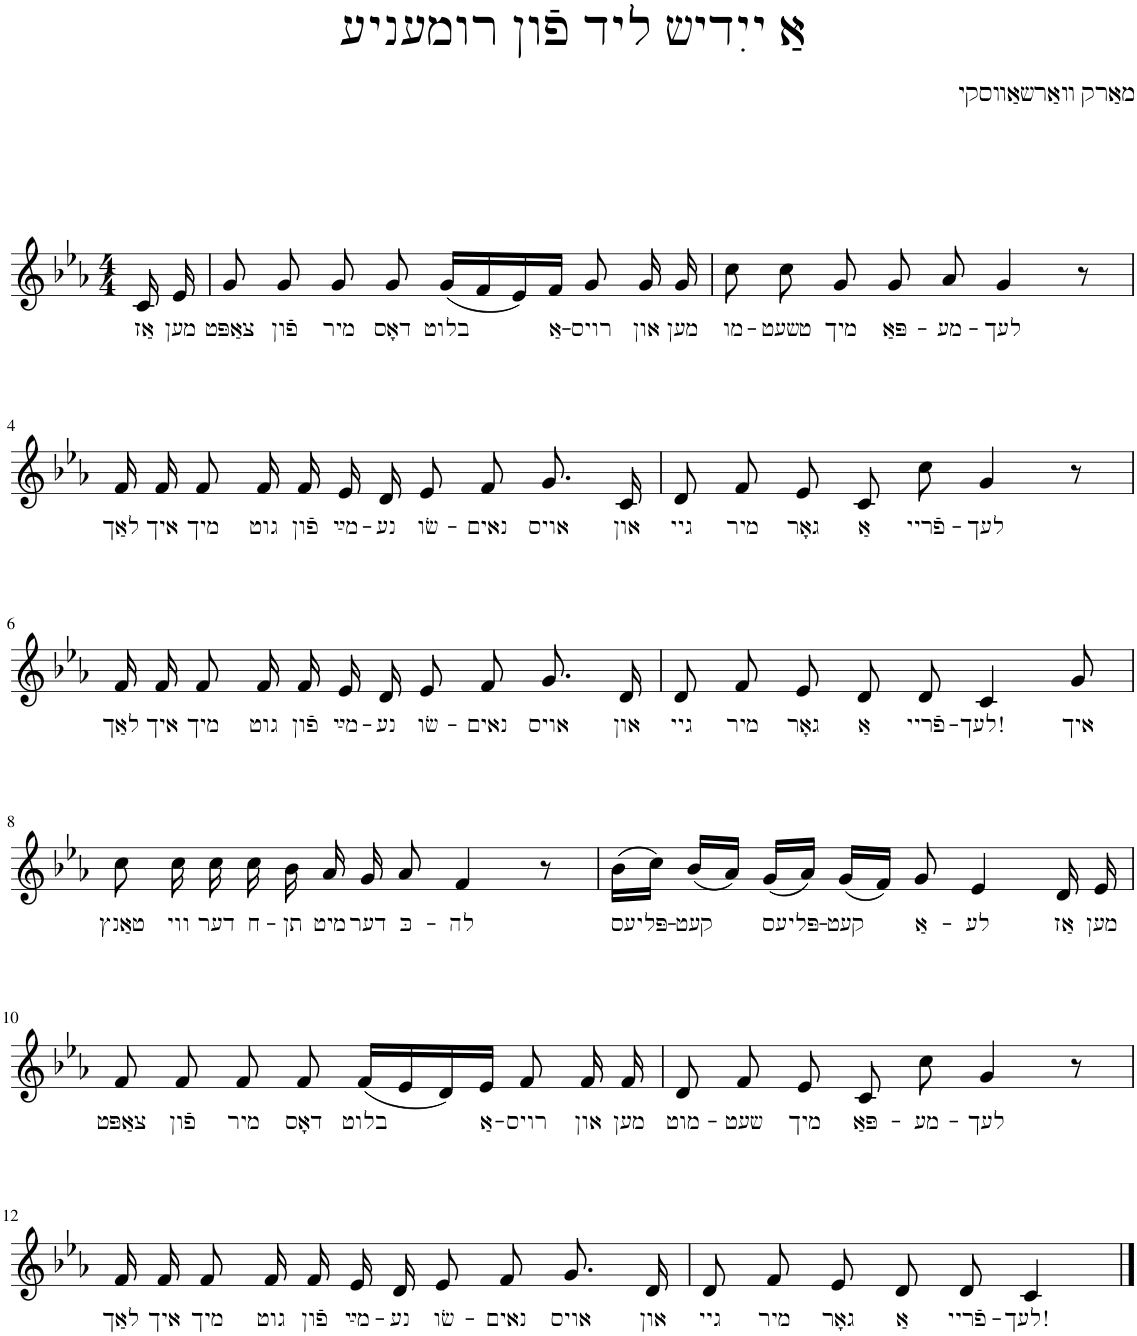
**kern	**text
*part1	*part1
*staff1	*staff1
*I"Piano	*
*I'Pno.	*
*clefG2	*
*k[b-e-a-]	*
*M4/4	*
=1	=1
!	!LO:LY:b
16c/	אַז
!	!LO:LY:b
16e-/	מען
=2	=2
!	!LO:LY:b
8g/	צאַפּט
!	!LO:LY:b
8g/	פֿון
!	!LO:LY:b
8g/	מיר
!	!LO:LY:b
8g/	דאָס
!	!LO:LY:b
(16g/LL	בלוט
16f/	.
16e-/)	.
!	!LO:LY:b
16f/JJ	אַ-
!	!LO:LY:b
8g/	-רויס
!	!LO:LY:b
16g/	און
!	!LO:LY:b
16g/	מען
=3	=3
!	!LO:LY:b
8cc\	מו-
!	!LO:LY:b
8cc\	-טשעט
!	!LO:LY:b
8g/	מיך
!	!LO:LY:b
8g/	פּאַ-
!	!LO:LY:b
8a-/	-מע-
!	!LO:LY:b
4g/	-לעך
8r	.
!!LO:LB:g=z
=4	=4
!	!LO:LY:b
16f/	לאַך
!	!LO:LY:b
16f/	איך
!	!LO:LY:b
8f/	מיך
!	!LO:LY:b
16f/	גוט
!	!LO:LY:b
16f/	פֿון
!	!LO:LY:b
16e-/	מײַ-
!	!LO:LY:b
16d/	-נע
!	!LO:LY:b
8e-/	שׂו-
!	!LO:LY:b
8f/	-נאים
!	!LO:LY:b
8.g/	אויס
!	!LO:LY:b
16c/	און
=5	=5
!	!LO:LY:b
8d/	גיי
!	!LO:LY:b
8f/	מיר
!	!LO:LY:b
8e-/	גאָר
!	!LO:LY:b
8c/	אַ
!	!LO:LY:b
8cc\	פֿריי-
!	!LO:LY:b
4g/	-לעך
8r	.
!!LO:LB:g=z
=6	=6
!	!LO:LY:b
16f/	לאַך
!	!LO:LY:b
16f/	איך
!	!LO:LY:b
8f/	מיך
!	!LO:LY:b
16f/	גוט
!	!LO:LY:b
16f/	פֿון
!	!LO:LY:b
16e-/	מײַ-
!	!LO:LY:b
16d/	-נע
!	!LO:LY:b
8e-/	שׂו-
!	!LO:LY:b
8f/	-נאים
!	!LO:LY:b
8.g/	אויס
!	!LO:LY:b
16d/	און
=7	=7
!	!LO:LY:b
8d/	גיי
!	!LO:LY:b
8f/	מיר
!	!LO:LY:b
8e-/	גאָר
!	!LO:LY:b
8d/	אַ
!	!LO:LY:b
8d/	פֿריי-
!	!LO:LY:b
4c/	-!לעך
!	!LO:LY:b
8g/	איך
!!LO:LB:g=z
=8	=8
!	!LO:LY:b
8cc\	טאַנץ
!	!LO:LY:b
16cc\	ווי
!	!LO:LY:b
16cc\	דער
!	!LO:LY:b
16cc\	ח-
!	!LO:LY:b
16b-\	-תן
!	!LO:LY:b
16a-/	מיט
!	!LO:LY:b
16g/	דער
!	!LO:LY:b
8a-/	כּ-
!	!LO:LY:b
4f/	-לה
8r	.
=9	=9
!	!LO:LY:b
(16b-\LL	פּליעס-
16cc\JJ)	.
!	!LO:LY:b
(16b-/LL	-קעט
16a-/JJ)	.
!	!LO:LY:b
(16g/LL	פּליעס-
16a-/JJ)	.
!	!LO:LY:b
(16g/LL	-קעט
16f/JJ)	.
!	!LO:LY:b
8g/	אַ-
!	!LO:LY:b
4e-/	-לע
!	!LO:LY:b
16d/	אַז
!	!LO:LY:b
16e-/	מען
!!LO:LB:g=z
=10	=10
!	!LO:LY:b
8f/	צאַפּט
!	!LO:LY:b
8f/	פֿון
!	!LO:LY:b
8f/	מיר
!	!LO:LY:b
8f/	דאָס
!	!LO:LY:b
(16f/LL	בלוט
16e-/	.
16d/)	.
!	!LO:LY:b
16e-/JJ	אַ-
!	!LO:LY:b
8f/	-רויס
!	!LO:LY:b
16f/	און
!	!LO:LY:b
16f/	מען
=11	=11
!	!LO:LY:b
8d/	מוט-
!	!LO:LY:b
8f/	-שעט
!	!LO:LY:b
8e-/	מיך
!	!LO:LY:b
8c/	פּאַ-
!	!LO:LY:b
8cc\	-מע-
!	!LO:LY:b
4g/	-לעך
8r	.
!!LO:LB:g=z
=12	=12
!	!LO:LY:b
16f/	לאַך
!	!LO:LY:b
16f/	איך
!	!LO:LY:b
8f/	מיך
!	!LO:LY:b
16f/	גוט
!	!LO:LY:b
16f/	פֿון
!	!LO:LY:b
16e-/	מײַ-
!	!LO:LY:b
16d/	-נע
!	!LO:LY:b
8e-/	שׂו-
!	!LO:LY:b
8f/	-נאים
!	!LO:LY:b
8.g/	אויס
!	!LO:LY:b
16d/	און
=13	=13
!	!LO:LY:b
8d/	גיי
!	!LO:LY:b
8f/	מיר
!	!LO:LY:b
8e-/	גאָר
!	!LO:LY:b
8d/	אַ
!	!LO:LY:b
8d/	פֿריי-
!	!LO:LY:b
4c/	-!לעך
==	==
*-	*-
